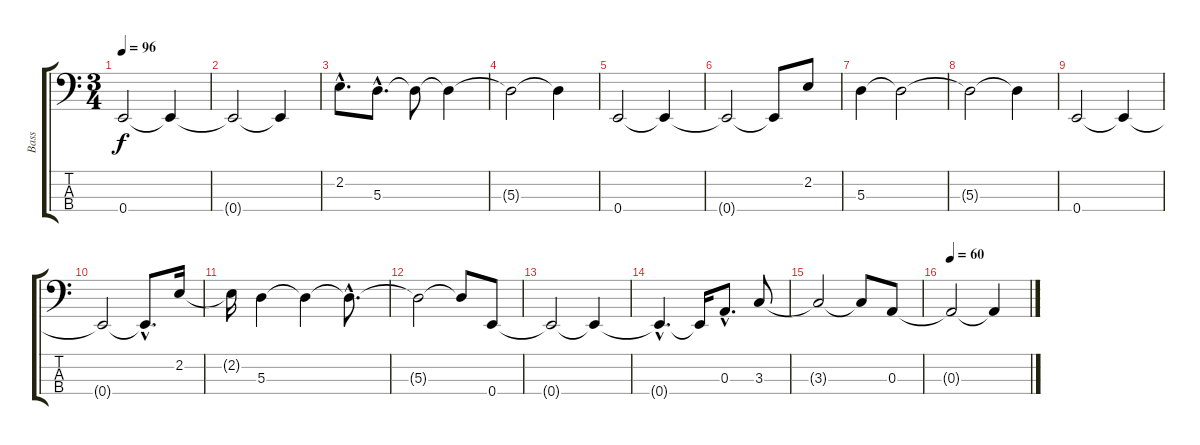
\track ("Bass" "Bass") {instrument electricbassfinger}
\staff {score tabs}
\tuning (G2 D2 A1 E1) {hide}
\ts (3 4)
\tempo 96
\clef f4
\ks c
0.4.2{dy f instrument electricbassfinger} 0.4{t}.4 |
0.4{t}.2 0.4{t}.4 |
2.2{hac}.8{d} 5.3{hac}.8{d} 5.3{t}.8 5.3{t}.4 |
5.3{t}.2 5.3{t}.4 |
0.4.2 0.4{t}.4 |
0.4{t}.2 0.4{t}.8 2.2.8 |
5.3.4 5.3{t}.2 |
5.3{t}.2 5.3{t}.4 |
0.4.2 0.4{t}.4 |
0.4{t}.2 0.4{hac t}.8{d} 2.2.16 |
2.2{t}.16 5.3.4 5.3{t}.4 5.3{hac t}.8{d} |
5.3{t}.2 5.3{t}.8 0.4.8 |
0.4{t}.2 0.4{t}.4 |
0.4{hac t}.4{d} 0.4{t}.16 0.3{hac}.8{d} 3.3.8 |
3.3{t}.2 3.3{t}.8 0.3.8 |
\tempo 60
0.3{t}.2 0.3{t}.4
